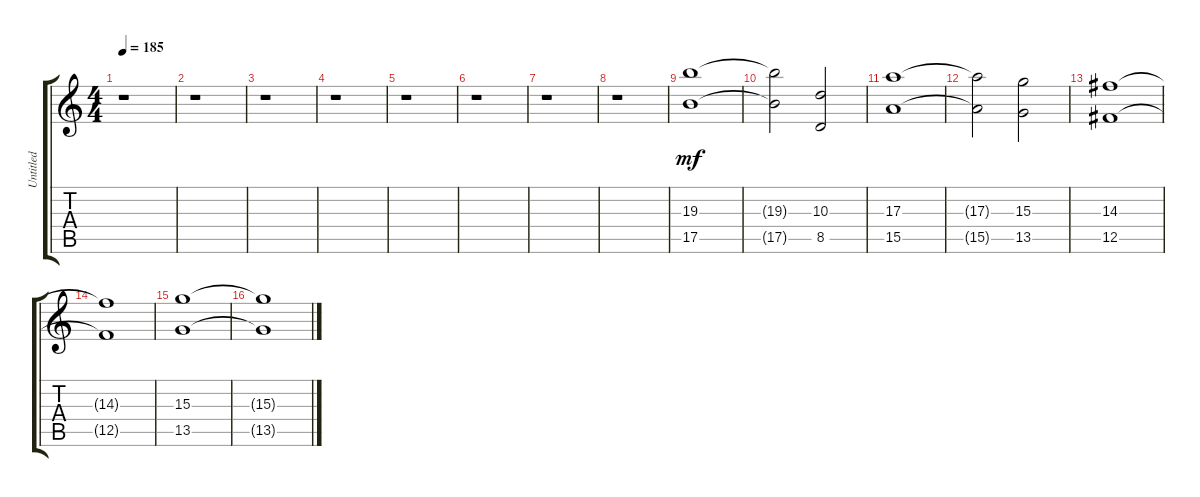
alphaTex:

\track ("Untitled" "Untitled") {instrument distortionguitar}
\staff {score tabs}
\tuning (Db4 Ab3 E3 B2 Gb2 B1) {hide}
\ts (4 4)
\tempo 185
\clef g2
\ks c
r.1{dy f} |
r.1 |
r.1 |
r.1 |
r.1 |
r.1 |
r.1 |
r.1 |
(19.3 17.5).1{dy mf} |
(19.3{t} 17.5{t}).2 (10.3 8.5).2 |
(17.3 15.5).1 |
(17.3{t} 15.5{t}).2 (15.3 13.5).2 |
(14.3 12.5).1 |
(14.3{t} 12.5{t}).1 |
(15.3 13.5).1 |
(15.3{t} 13.5{t}).1
